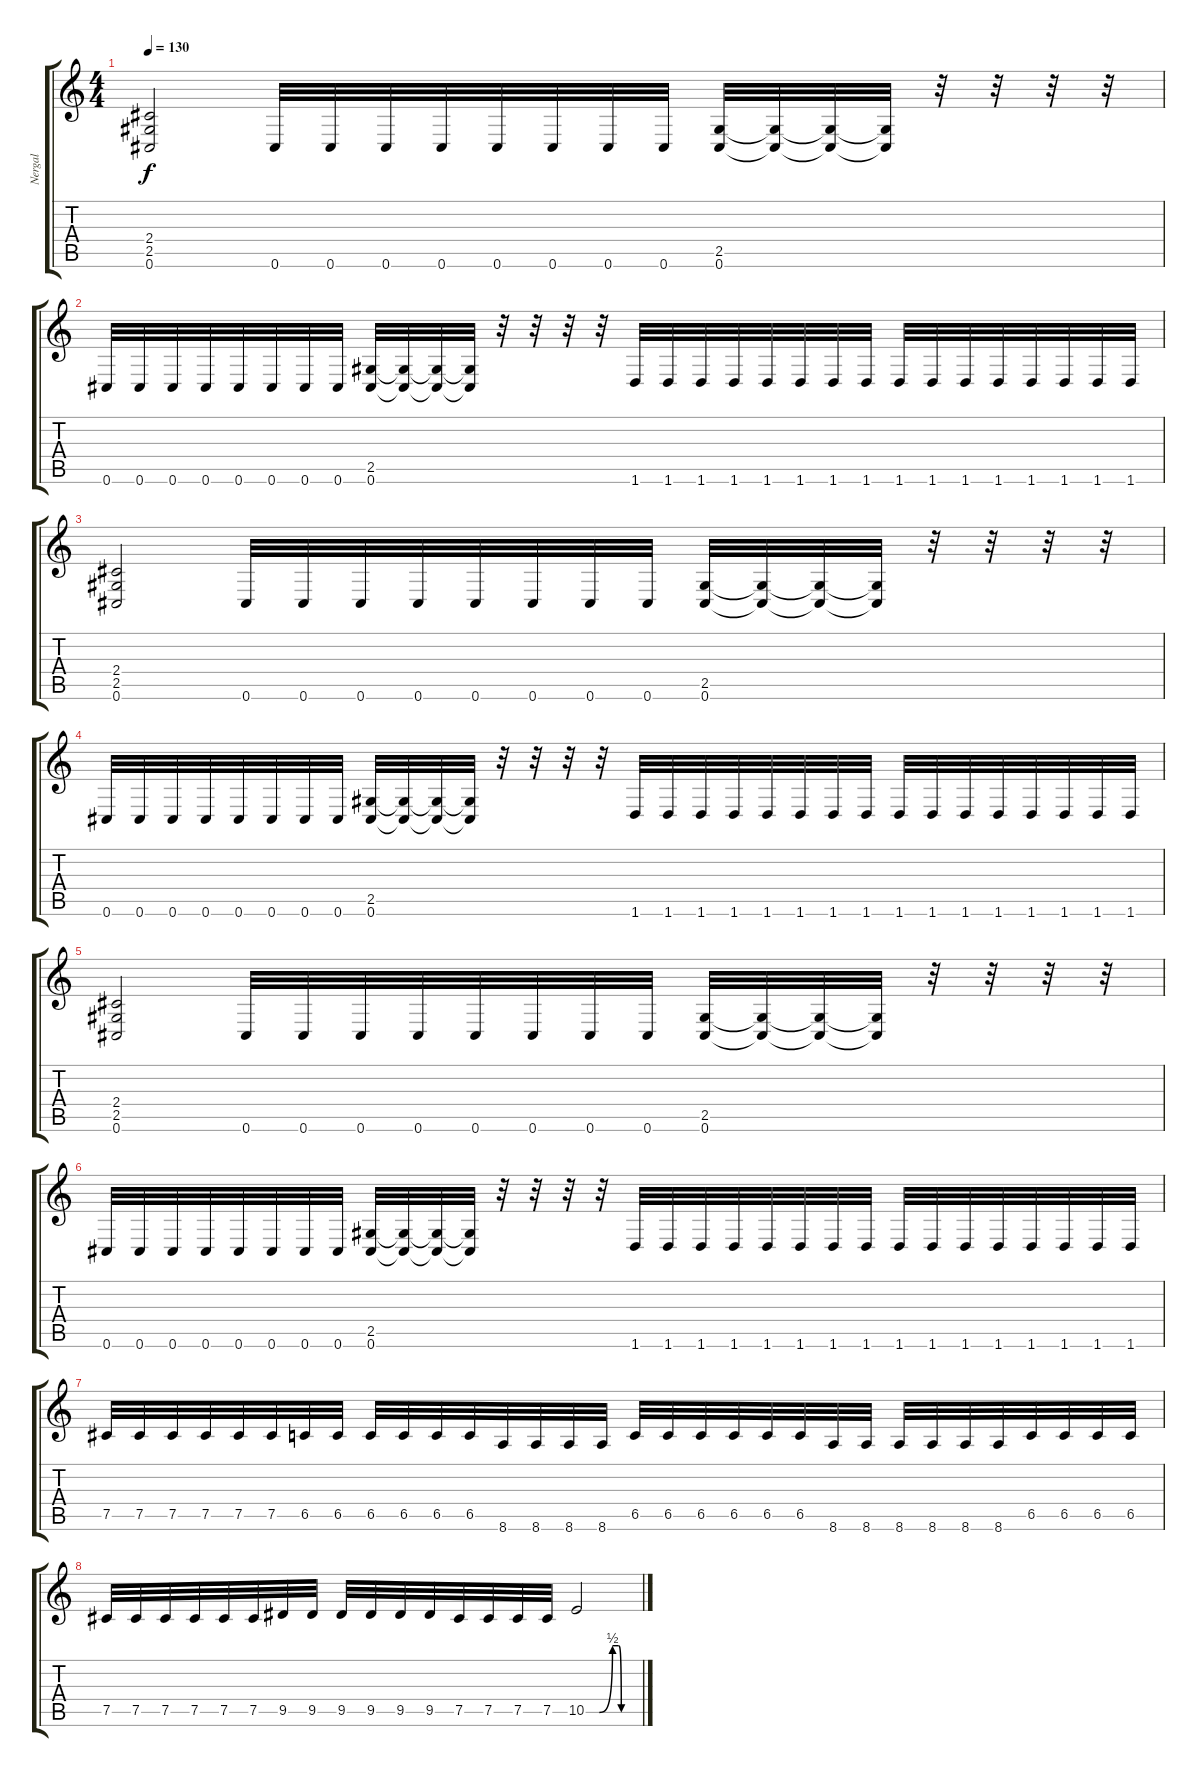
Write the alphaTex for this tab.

\track ("Nergal" "Nergal") {instrument distortionguitar}
\staff {score tabs}
\tuning (Db4 Ab3 E3 B2 Gb2 Db2) {hide}
\ts (4 4)
\tempo 130
\clef g2
\ks c
(2.4 2.5 0.6).2{dy f} 0.6.32 0.6.32 0.6.32 0.6.32 0.6.32 0.6.32 0.6.32 0.6.32 (2.5 0.6).32 (2.5{t} 0.6{t}).32 (2.5{t} 0.6{t}).32 (2.5{t} 0.6{t}).32 r.32 r.32 r.32 r.32 |
0.6.32 0.6.32 0.6.32 0.6.32 0.6.32 0.6.32 0.6.32 0.6.32 (2.5 0.6).32 (2.5{t} 0.6{t}).32 (2.5{t} 0.6{t}).32 (2.5{t} 0.6{t}).32 r.32 r.32 r.32 r.32 1.6.32 1.6.32 1.6.32 1.6.32 1.6.32 1.6.32 1.6.32 1.6.32 1.6.32 1.6.32 1.6.32 1.6.32 1.6.32 1.6.32 1.6.32 1.6.32 |
(2.4 2.5 0.6).2 0.6.32 0.6.32 0.6.32 0.6.32 0.6.32 0.6.32 0.6.32 0.6.32 (2.5 0.6).32 (2.5{t} 0.6{t}).32 (2.5{t} 0.6{t}).32 (2.5{t} 0.6{t}).32 r.32 r.32 r.32 r.32 |
0.6.32 0.6.32 0.6.32 0.6.32 0.6.32 0.6.32 0.6.32 0.6.32 (2.5 0.6).32 (2.5{t} 0.6{t}).32 (2.5{t} 0.6{t}).32 (2.5{t} 0.6{t}).32 r.32 r.32 r.32 r.32 1.6.32 1.6.32 1.6.32 1.6.32 1.6.32 1.6.32 1.6.32 1.6.32 1.6.32 1.6.32 1.6.32 1.6.32 1.6.32 1.6.32 1.6.32 1.6.32 |
(2.4 2.5 0.6).2 0.6.32 0.6.32 0.6.32 0.6.32 0.6.32 0.6.32 0.6.32 0.6.32 (2.5 0.6).32 (2.5{t} 0.6{t}).32 (2.5{t} 0.6{t}).32 (2.5{t} 0.6{t}).32 r.32 r.32 r.32 r.32 |
0.6.32 0.6.32 0.6.32 0.6.32 0.6.32 0.6.32 0.6.32 0.6.32 (2.5 0.6).32 (2.5{t} 0.6{t}).32 (2.5{t} 0.6{t}).32 (2.5{t} 0.6{t}).32 r.32 r.32 r.32 r.32 1.6.32 1.6.32 1.6.32 1.6.32 1.6.32 1.6.32 1.6.32 1.6.32 1.6.32 1.6.32 1.6.32 1.6.32 1.6.32 1.6.32 1.6.32 1.6.32 |
7.5.32 7.5.32 7.5.32 7.5.32 7.5.32 7.5.32 6.5.32 6.5.32 6.5.32 6.5.32 6.5.32 6.5.32 8.6.32 8.6.32 8.6.32 8.6.32 6.5.32 6.5.32 6.5.32 6.5.32 6.5.32 6.5.32 8.6.32 8.6.32 8.6.32 8.6.32 8.6.32 8.6.32 6.5.32 6.5.32 6.5.32 6.5.32 |
7.5.32 7.5.32 7.5.32 7.5.32 7.5.32 7.5.32 9.5.32 9.5.32 9.5.32 9.5.32 9.5.32 9.5.32 7.5.32 7.5.32 7.5.32 7.5.32 10.5{be (custom 0 0 15 0 30 2 37 2 40 0 60 0)}.2
